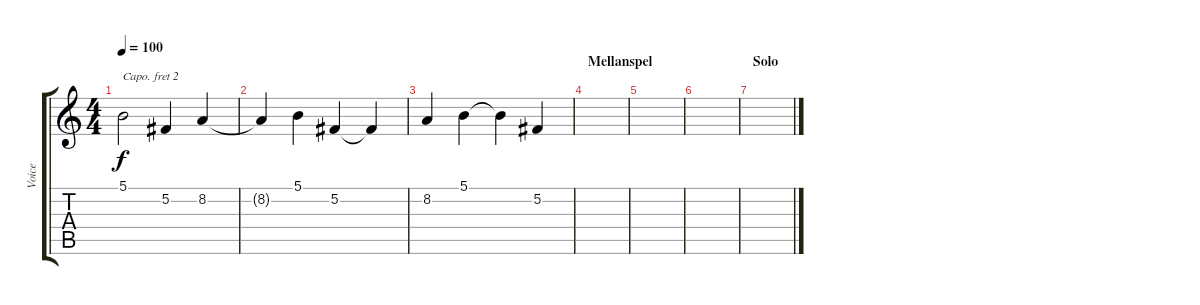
\track ("Voice" "Voice") {instrument flute}
\staff {score tabs}
\capo 2
\tuning (E4 B3 G3 D3 A2 E2) {hide}
\ts (4 4)
\tempo 100
\clef g2
\ks c
5.1.2{dy f} 5.2.4 8.2.4 |
8.2{t}.4 5.1.4 5.2.4 5.2{t}.4 |
8.2.4 5.1.4 5.1{t}.4 5.2.4 |
\section ("" "Mellanspel")
|
|
|
\section ("" "Solo")
